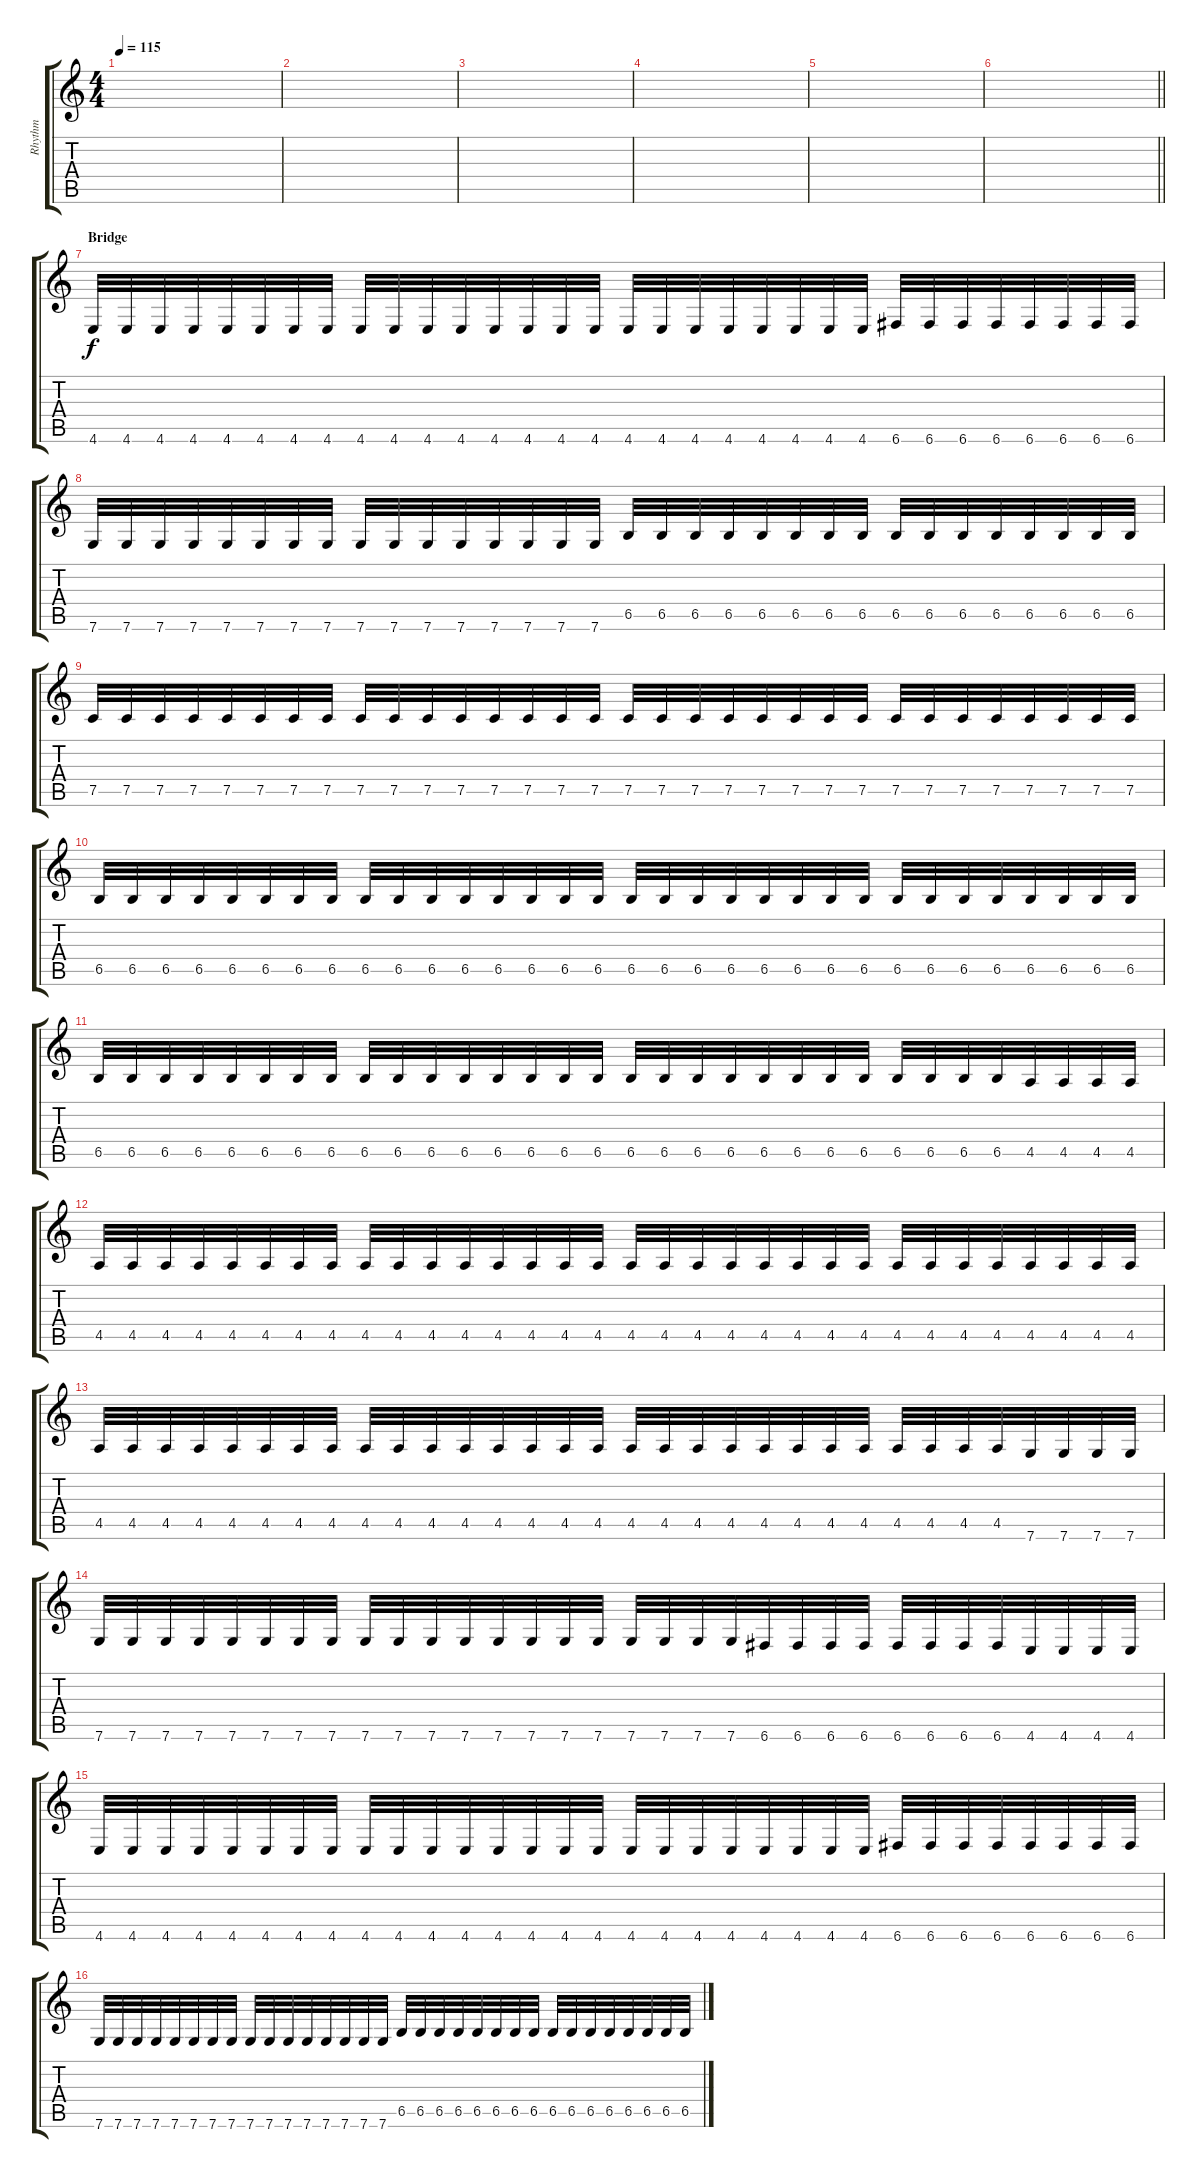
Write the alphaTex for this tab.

\track ("Rhythm" "Rhythm") {instrument distortionguitar}
\staff {score tabs}
\tuning (C4 G3 Eb3 Bb2 F2 C2) {hide}
\ts (4 4)
\tempo 115
\clef g2
\ks c
|
|
|
|
|
\barLineRight lightlight
|
\section ("" "Bridge")
4.6.32{volume 13} 4.6.32 4.6.32 4.6.32 4.6.32 4.6.32 4.6.32 4.6.32 4.6.32 4.6.32 4.6.32 4.6.32 4.6.32 4.6.32 4.6.32 4.6.32 4.6.32 4.6.32 4.6.32 4.6.32 4.6.32 4.6.32 4.6.32 4.6.32 6.6.32 6.6.32 6.6.32 6.6.32 6.6.32 6.6.32 6.6.32 6.6.32 |
7.6.32 7.6.32 7.6.32 7.6.32 7.6.32 7.6.32 7.6.32 7.6.32 7.6.32 7.6.32 7.6.32 7.6.32 7.6.32 7.6.32 7.6.32 7.6.32 6.5.32 6.5.32 6.5.32 6.5.32 6.5.32 6.5.32 6.5.32 6.5.32 6.5.32 6.5.32 6.5.32 6.5.32 6.5.32 6.5.32 6.5.32 6.5.32 |
7.5.32 7.5.32 7.5.32 7.5.32 7.5.32 7.5.32 7.5.32 7.5.32 7.5.32 7.5.32 7.5.32 7.5.32 7.5.32 7.5.32 7.5.32 7.5.32 7.5.32 7.5.32 7.5.32 7.5.32 7.5.32 7.5.32 7.5.32 7.5.32 7.5.32 7.5.32 7.5.32 7.5.32 7.5.32 7.5.32 7.5.32 7.5.32 |
6.5.32 6.5.32 6.5.32 6.5.32 6.5.32 6.5.32 6.5.32 6.5.32 6.5.32 6.5.32 6.5.32 6.5.32 6.5.32 6.5.32 6.5.32 6.5.32 6.5.32 6.5.32 6.5.32 6.5.32 6.5.32 6.5.32 6.5.32 6.5.32 6.5.32 6.5.32 6.5.32 6.5.32 6.5.32 6.5.32 6.5.32 6.5.32 |
6.5.32 6.5.32 6.5.32 6.5.32 6.5.32 6.5.32 6.5.32 6.5.32 6.5.32 6.5.32 6.5.32 6.5.32 6.5.32 6.5.32 6.5.32 6.5.32 6.5.32 6.5.32 6.5.32 6.5.32 6.5.32 6.5.32 6.5.32 6.5.32 6.5.32 6.5.32 6.5.32 6.5.32 4.5.32 4.5.32 4.5.32 4.5.32 |
4.5.32 4.5.32 4.5.32 4.5.32 4.5.32 4.5.32 4.5.32 4.5.32 4.5.32 4.5.32 4.5.32 4.5.32 4.5.32 4.5.32 4.5.32 4.5.32 4.5.32 4.5.32 4.5.32 4.5.32 4.5.32 4.5.32 4.5.32 4.5.32 4.5.32 4.5.32 4.5.32 4.5.32 4.5.32 4.5.32 4.5.32 4.5.32 |
4.5.32 4.5.32 4.5.32 4.5.32 4.5.32 4.5.32 4.5.32 4.5.32 4.5.32 4.5.32 4.5.32 4.5.32 4.5.32 4.5.32 4.5.32 4.5.32 4.5.32 4.5.32 4.5.32 4.5.32 4.5.32 4.5.32 4.5.32 4.5.32 4.5.32 4.5.32 4.5.32 4.5.32 7.6.32 7.6.32 7.6.32 7.6.32 |
7.6.32 7.6.32 7.6.32 7.6.32 7.6.32 7.6.32 7.6.32 7.6.32 7.6.32 7.6.32 7.6.32 7.6.32 7.6.32 7.6.32 7.6.32 7.6.32 7.6.32 7.6.32 7.6.32 7.6.32 6.6.32 6.6.32 6.6.32 6.6.32 6.6.32 6.6.32 6.6.32 6.6.32 4.6.32 4.6.32 4.6.32 4.6.32 |
4.6.32 4.6.32 4.6.32 4.6.32 4.6.32 4.6.32 4.6.32 4.6.32 4.6.32 4.6.32 4.6.32 4.6.32 4.6.32 4.6.32 4.6.32 4.6.32 4.6.32 4.6.32 4.6.32 4.6.32 4.6.32 4.6.32 4.6.32 4.6.32 6.6.32 6.6.32 6.6.32 6.6.32 6.6.32 6.6.32 6.6.32 6.6.32 |
7.6.32 7.6.32 7.6.32 7.6.32 7.6.32 7.6.32 7.6.32 7.6.32 7.6.32 7.6.32 7.6.32 7.6.32 7.6.32 7.6.32 7.6.32 7.6.32 6.5.32 6.5.32 6.5.32 6.5.32 6.5.32 6.5.32 6.5.32 6.5.32 6.5.32 6.5.32 6.5.32 6.5.32 6.5.32 6.5.32 6.5.32 6.5.32
